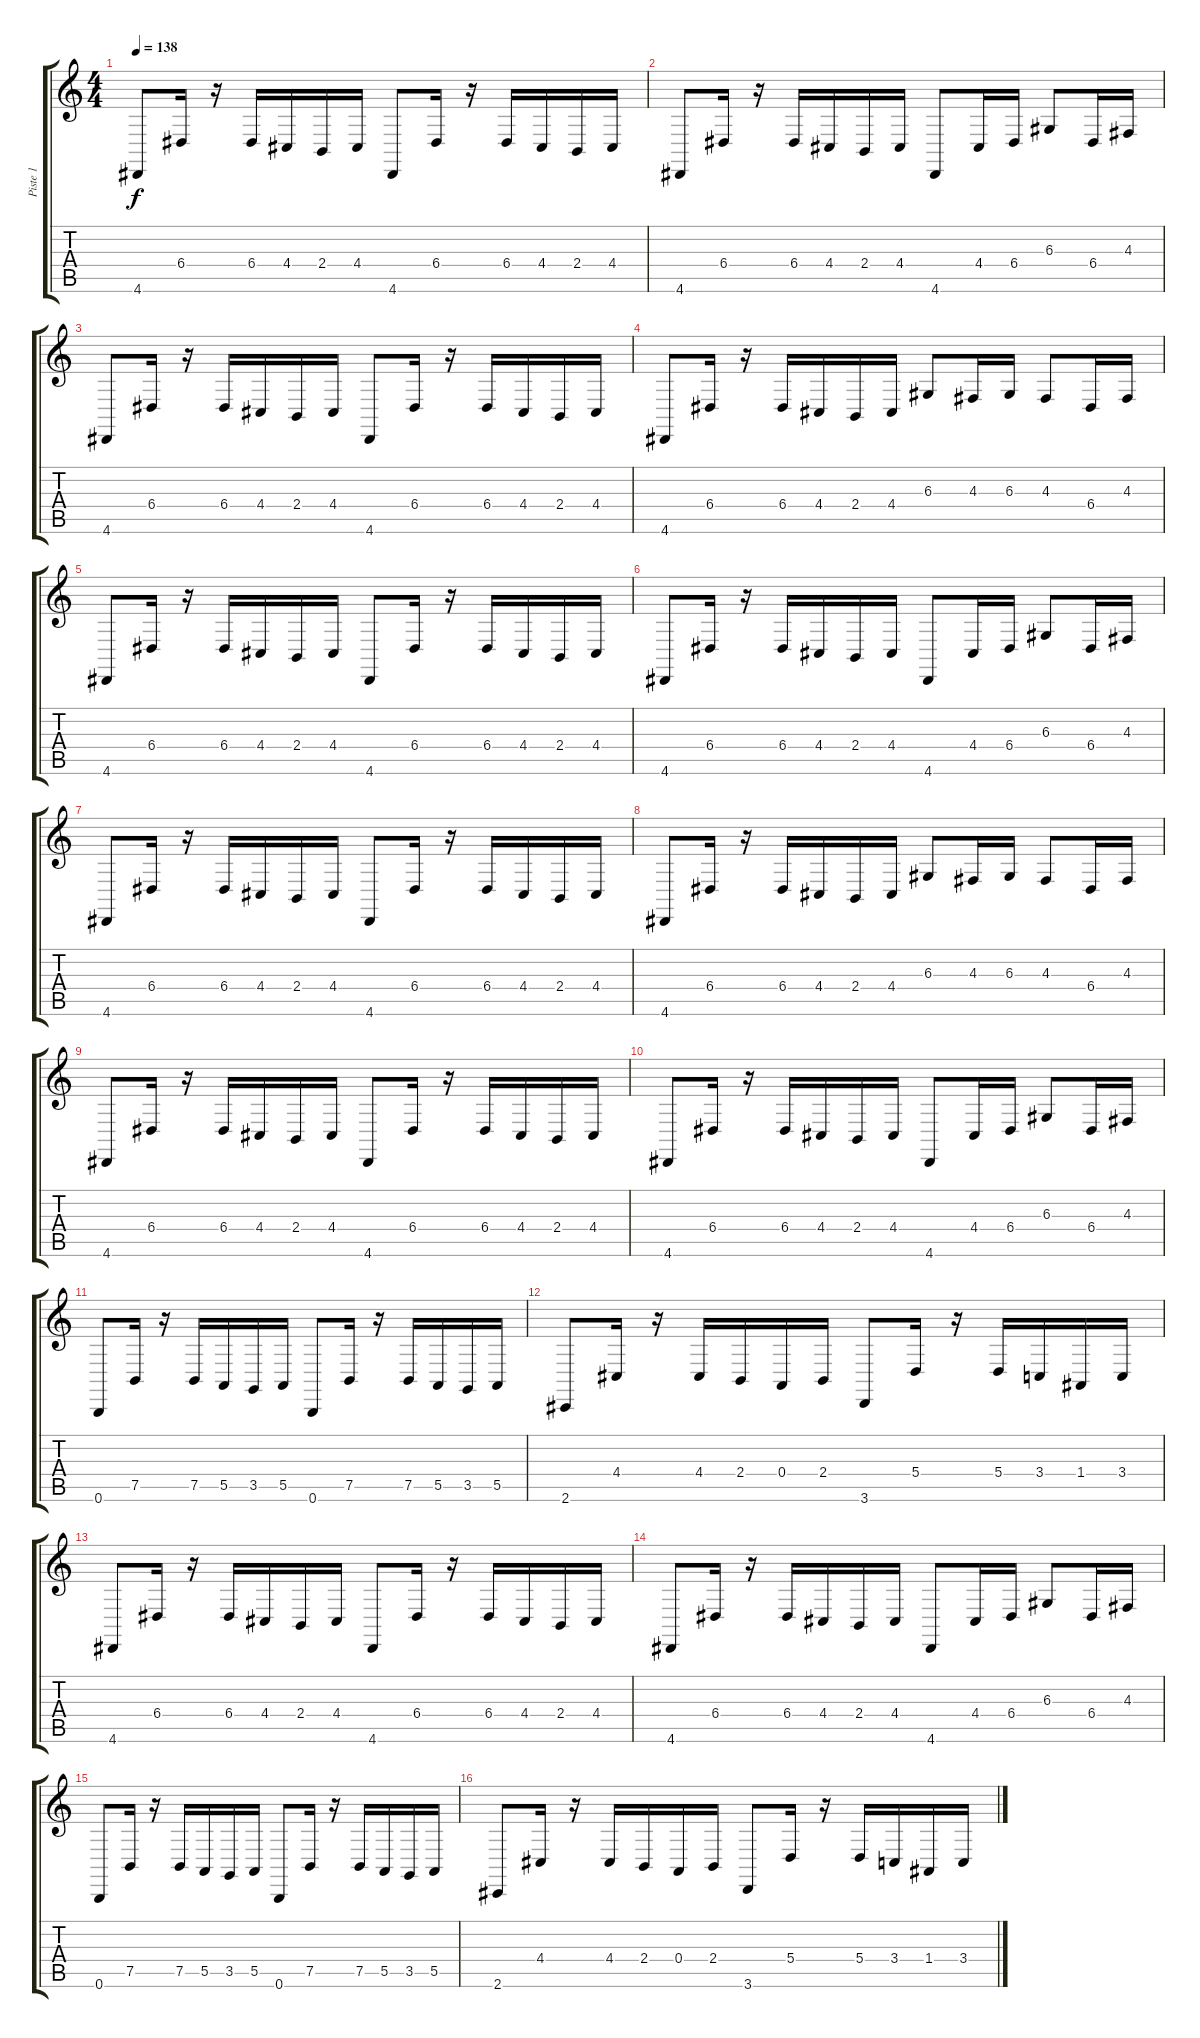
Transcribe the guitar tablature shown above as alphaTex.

\track ("Piste 1" "Piste 1") {instrument lead2sawtooth}
\staff {score tabs}
\tuning (B3 Gb3 D3 A2 E2 B1) {hide}
\ts (4 4)
\tempo 138
\clef g2
\ks c
4.6.8{dy f} 6.4.16 r.16 6.4.16 4.4.16 2.4.16 4.4.16 4.6.8 6.4.16 r.16 6.4.16 4.4.16 2.4.16 4.4.16 |
4.6.8 6.4.16 r.16 6.4.16 4.4.16 2.4.16 4.4.16 4.6.8 4.4.16 6.4.16 6.3.8 6.4.16 4.3.16 |
4.6.8 6.4.16 r.16 6.4.16 4.4.16 2.4.16 4.4.16 4.6.8 6.4.16 r.16 6.4.16 4.4.16 2.4.16 4.4.16 |
4.6.8 6.4.16 r.16 6.4.16 4.4.16 2.4.16 4.4.16 6.3.8 4.3.16 6.3.16 4.3.8 6.4.16 4.3.16 |
4.6.8 6.4.16 r.16 6.4.16 4.4.16 2.4.16 4.4.16 4.6.8 6.4.16 r.16 6.4.16 4.4.16 2.4.16 4.4.16 |
4.6.8 6.4.16 r.16 6.4.16 4.4.16 2.4.16 4.4.16 4.6.8 4.4.16 6.4.16 6.3.8 6.4.16 4.3.16 |
4.6.8 6.4.16 r.16 6.4.16 4.4.16 2.4.16 4.4.16 4.6.8 6.4.16 r.16 6.4.16 4.4.16 2.4.16 4.4.16 |
4.6.8 6.4.16 r.16 6.4.16 4.4.16 2.4.16 4.4.16 6.3.8 4.3.16 6.3.16 4.3.8 6.4.16 4.3.16 |
4.6.8 6.4.16 r.16 6.4.16 4.4.16 2.4.16 4.4.16 4.6.8 6.4.16 r.16 6.4.16 4.4.16 2.4.16 4.4.16 |
4.6.8 6.4.16 r.16 6.4.16 4.4.16 2.4.16 4.4.16 4.6.8 4.4.16 6.4.16 6.3.8 6.4.16 4.3.16 |
0.6.8 7.5.16 r.16 7.5.16 5.5.16 3.5.16 5.5.16 0.6.8 7.5.16 r.16 7.5.16 5.5.16 3.5.16 5.5.16 |
2.6.8 4.4.16 r.16 4.4.16 2.4.16 0.4.16 2.4.16 3.6.8 5.4.16 r.16 5.4.16 3.4.16 1.4.16 3.4.16 |
4.6.8 6.4.16 r.16 6.4.16 4.4.16 2.4.16 4.4.16 4.6.8 6.4.16 r.16 6.4.16 4.4.16 2.4.16 4.4.16 |
4.6.8 6.4.16 r.16 6.4.16 4.4.16 2.4.16 4.4.16 4.6.8 4.4.16 6.4.16 6.3.8 6.4.16 4.3.16 |
0.6.8 7.5.16 r.16 7.5.16 5.5.16 3.5.16 5.5.16 0.6.8 7.5.16 r.16 7.5.16 5.5.16 3.5.16 5.5.16 |
2.6.8 4.4.16 r.16 4.4.16 2.4.16 0.4.16 2.4.16 3.6.8 5.4.16 r.16 5.4.16 3.4.16 1.4.16 3.4.16
